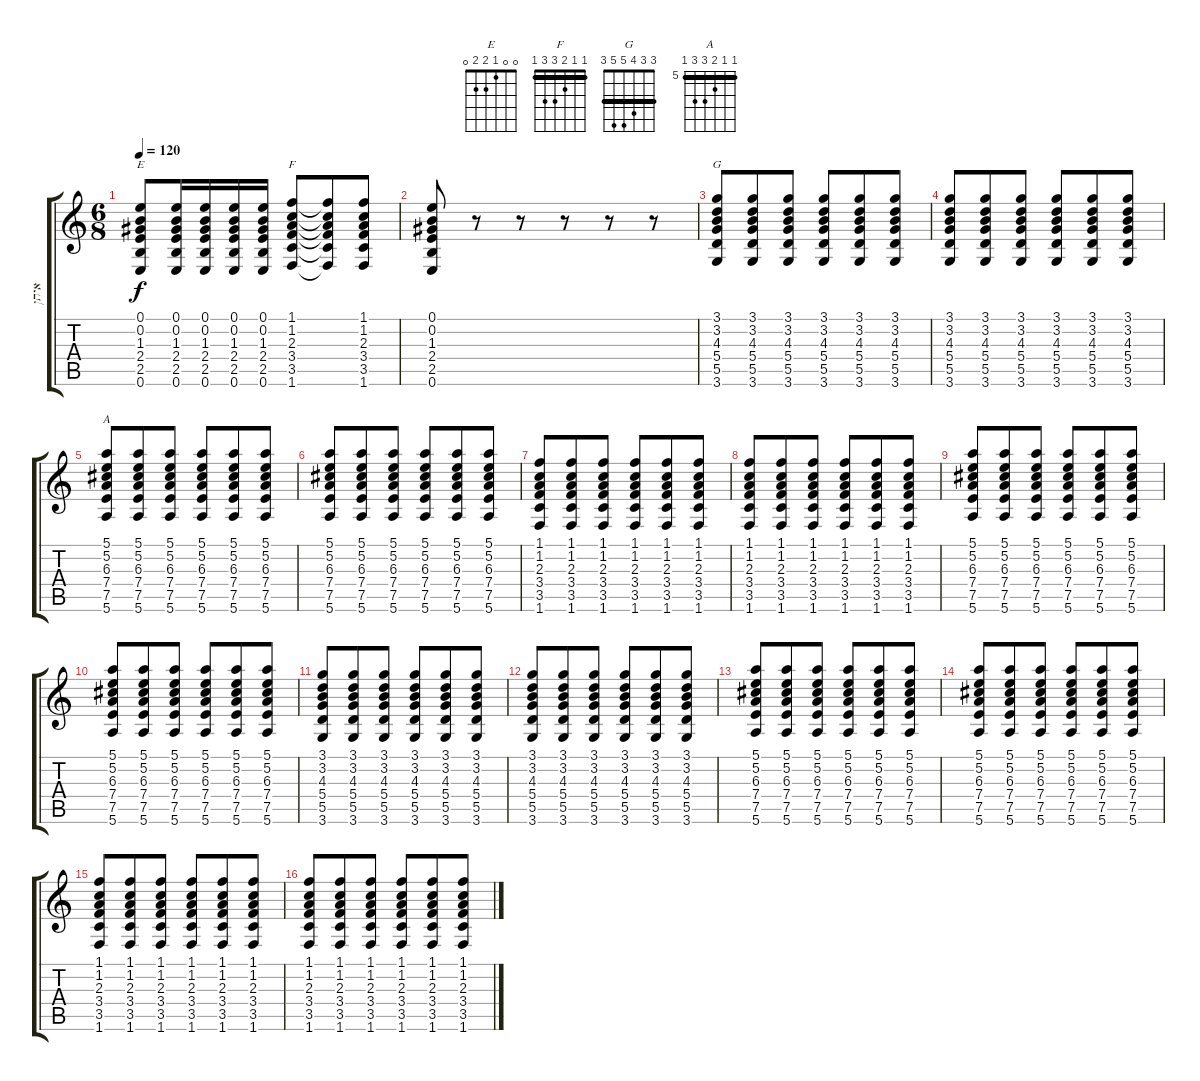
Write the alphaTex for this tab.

\track ("איתן" "איתן") {instrument electricguitarclean}
\staff {score tabs}
\tuning (E4 B3 G3 D3 A2 E2) {hide}
\chord ("E" 0 0 1 2 2 0)
\chord ("F" 1 1 2 3 3 1) {barre 1}
\chord ("G" 3 3 4 5 5 3) {barre 3}
\chord ("A" 5 5 6 7 7 5) {firstfret 5 barre 5}
\ts (6 8)
\tempo 120
\clef g2
\ks c
(0.1 0.2 1.3 2.4 2.5 0.6).8{ch "E" dy f} (0.1 0.2 1.3 2.4 2.5 0.6).16 (0.1 0.2 1.3 2.4 2.5 0.6).16 (0.1 0.2 1.3 2.4 2.5 0.6).16 (0.1 0.2 1.3 2.4 2.5 0.6).16 (1.1 1.2 2.3 3.4 3.5 1.6).8{ch "F"} (1.1{t} 1.2{t} 2.3{t} 3.4{t} 3.5{t} 1.6{t}).8 (1.1 1.2 2.3 3.4 3.5 1.6).8 |
(0.1 0.2 1.3 2.4 2.5 0.6).8 r.8 r.8 r.8 r.8 r.8 |
(3.1 3.2 4.3 5.4 5.5 3.6).8{ch "G"} (3.1 3.2 4.3 5.4 5.5 3.6).8 (3.1 3.2 4.3 5.4 5.5 3.6).8 (3.1 3.2 4.3 5.4 5.5 3.6).8 (3.1 3.2 4.3 5.4 5.5 3.6).8 (3.1 3.2 4.3 5.4 5.5 3.6).8 |
(3.1 3.2 4.3 5.4 5.5 3.6).8 (3.1 3.2 4.3 5.4 5.5 3.6).8 (3.1 3.2 4.3 5.4 5.5 3.6).8 (3.1 3.2 4.3 5.4 5.5 3.6).8 (3.1 3.2 4.3 5.4 5.5 3.6).8 (3.1 3.2 4.3 5.4 5.5 3.6).8 |
(5.1 5.2 6.3 7.4 7.5 5.6).8{ch "A"} (5.1 5.2 6.3 7.4 7.5 5.6).8 (5.1 5.2 6.3 7.4 7.5 5.6).8 (5.1 5.2 6.3 7.4 7.5 5.6).8 (5.1 5.2 6.3 7.4 7.5 5.6).8 (5.1 5.2 6.3 7.4 7.5 5.6).8 |
(5.1 5.2 6.3 7.4 7.5 5.6).8 (5.1 5.2 6.3 7.4 7.5 5.6).8 (5.1 5.2 6.3 7.4 7.5 5.6).8 (5.1 5.2 6.3 7.4 7.5 5.6).8 (5.1 5.2 6.3 7.4 7.5 5.6).8 (5.1 5.2 6.3 7.4 7.5 5.6).8 |
(1.1 1.2 2.3 3.4 3.5 1.6).8 (1.1 1.2 2.3 3.4 3.5 1.6).8 (1.1 1.2 2.3 3.4 3.5 1.6).8 (1.1 1.2 2.3 3.4 3.5 1.6).8 (1.1 1.2 2.3 3.4 3.5 1.6).8 (1.1 1.2 2.3 3.4 3.5 1.6).8 |
(1.1 1.2 2.3 3.4 3.5 1.6).8 (1.1 1.2 2.3 3.4 3.5 1.6).8 (1.1 1.2 2.3 3.4 3.5 1.6).8 (1.1 1.2 2.3 3.4 3.5 1.6).8 (1.1 1.2 2.3 3.4 3.5 1.6).8 (1.1 1.2 2.3 3.4 3.5 1.6).8 |
(5.1 5.2 6.3 7.4 7.5 5.6).8 (5.1 5.2 6.3 7.4 7.5 5.6).8 (5.1 5.2 6.3 7.4 7.5 5.6).8 (5.1 5.2 6.3 7.4 7.5 5.6).8 (5.1 5.2 6.3 7.4 7.5 5.6).8 (5.1 5.2 6.3 7.4 7.5 5.6).8 |
(5.1 5.2 6.3 7.4 7.5 5.6).8 (5.1 5.2 6.3 7.4 7.5 5.6).8 (5.1 5.2 6.3 7.4 7.5 5.6).8 (5.1 5.2 6.3 7.4 7.5 5.6).8 (5.1 5.2 6.3 7.4 7.5 5.6).8 (5.1 5.2 6.3 7.4 7.5 5.6).8 |
(3.1 3.2 4.3 5.4 5.5 3.6).8 (3.1 3.2 4.3 5.4 5.5 3.6).8 (3.1 3.2 4.3 5.4 5.5 3.6).8 (3.1 3.2 4.3 5.4 5.5 3.6).8 (3.1 3.2 4.3 5.4 5.5 3.6).8 (3.1 3.2 4.3 5.4 5.5 3.6).8 |
(3.1 3.2 4.3 5.4 5.5 3.6).8 (3.1 3.2 4.3 5.4 5.5 3.6).8 (3.1 3.2 4.3 5.4 5.5 3.6).8 (3.1 3.2 4.3 5.4 5.5 3.6).8 (3.1 3.2 4.3 5.4 5.5 3.6).8 (3.1 3.2 4.3 5.4 5.5 3.6).8 |
(5.1 5.2 6.3 7.4 7.5 5.6).8 (5.1 5.2 6.3 7.4 7.5 5.6).8 (5.1 5.2 6.3 7.4 7.5 5.6).8 (5.1 5.2 6.3 7.4 7.5 5.6).8 (5.1 5.2 6.3 7.4 7.5 5.6).8 (5.1 5.2 6.3 7.4 7.5 5.6).8 |
(5.1 5.2 6.3 7.4 7.5 5.6).8 (5.1 5.2 6.3 7.4 7.5 5.6).8 (5.1 5.2 6.3 7.4 7.5 5.6).8 (5.1 5.2 6.3 7.4 7.5 5.6).8 (5.1 5.2 6.3 7.4 7.5 5.6).8 (5.1 5.2 6.3 7.4 7.5 5.6).8 |
(1.1 1.2 2.3 3.4 3.5 1.6).8 (1.1 1.2 2.3 3.4 3.5 1.6).8 (1.1 1.2 2.3 3.4 3.5 1.6).8 (1.1 1.2 2.3 3.4 3.5 1.6).8 (1.1 1.2 2.3 3.4 3.5 1.6).8 (1.1 1.2 2.3 3.4 3.5 1.6).8 |
(1.1 1.2 2.3 3.4 3.5 1.6).8 (1.1 1.2 2.3 3.4 3.5 1.6).8 (1.1 1.2 2.3 3.4 3.5 1.6).8 (1.1 1.2 2.3 3.4 3.5 1.6).8 (1.1 1.2 2.3 3.4 3.5 1.6).8 (1.1 1.2 2.3 3.4 3.5 1.6).8
